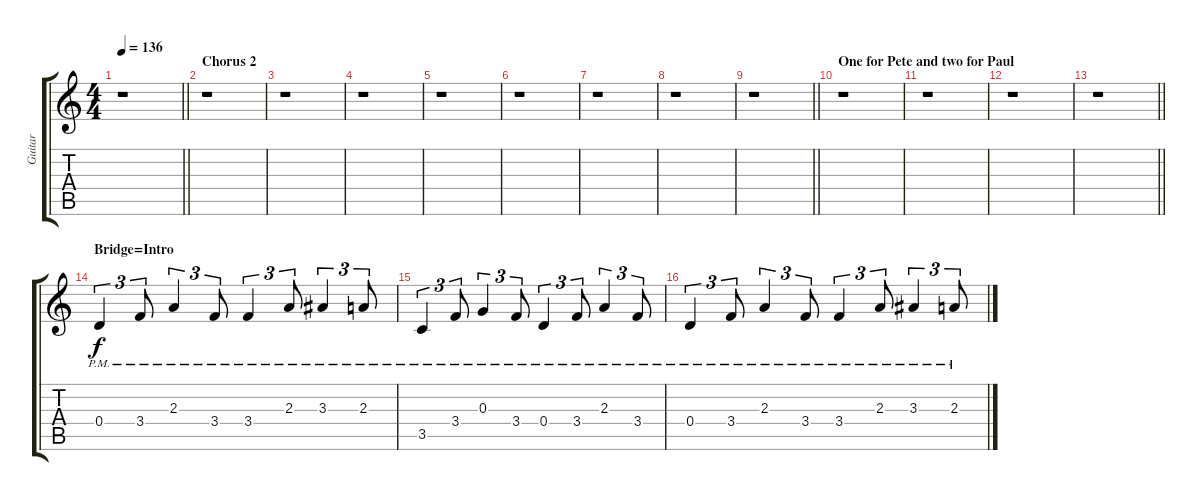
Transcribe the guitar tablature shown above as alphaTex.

\track ("Guitar" "Guitar") {instrument distortionguitar}
\staff {score tabs}
\tuning (E4 B3 G3 D3 A2 E2) {hide}
\ts (4 4)
\tempo 136
\clef g2
\barLineRight lightlight
\ks c
r.1{dy f} |
\section ("" "Chorus 2")
r.1 |
r.1 |
r.1 |
r.1 |
r.1 |
r.1 |
r.1 |
\barLineRight lightlight
r.1 |
\section ("" "One for Pete and two for Paul")
r.1 |
r.1 |
r.1 |
\barLineRight lightlight
r.1 |
\section ("" "Bridge=Intro")
0.4{pm}.4{tu (3 2)} 3.4{pm}.8{tu (3 2)} 2.3{pm}.4{tu (3 2)} 3.4{pm}.8{tu (3 2)} 3.4{pm}.4{tu (3 2)} 2.3{pm}.8{tu (3 2)} 3.3{pm}.4{tu (3 2)} 2.3{pm}.8{tu (3 2)} |
3.5{pm}.4{tu (3 2)} 3.4{pm}.8{tu (3 2)} 0.3{pm}.4{tu (3 2)} 3.4{pm}.8{tu (3 2)} 0.4{pm}.4{tu (3 2)} 3.4{pm}.8{tu (3 2)} 2.3{pm}.4{tu (3 2)} 3.4{pm}.8{tu (3 2)} |
0.4{pm}.4{tu (3 2)} 3.4{pm}.8{tu (3 2)} 2.3{pm}.4{tu (3 2)} 3.4{pm}.8{tu (3 2)} 3.4{pm}.4{tu (3 2)} 2.3{pm}.8{tu (3 2)} 3.3{pm}.4{tu (3 2)} 2.3{pm}.8{tu (3 2)}
